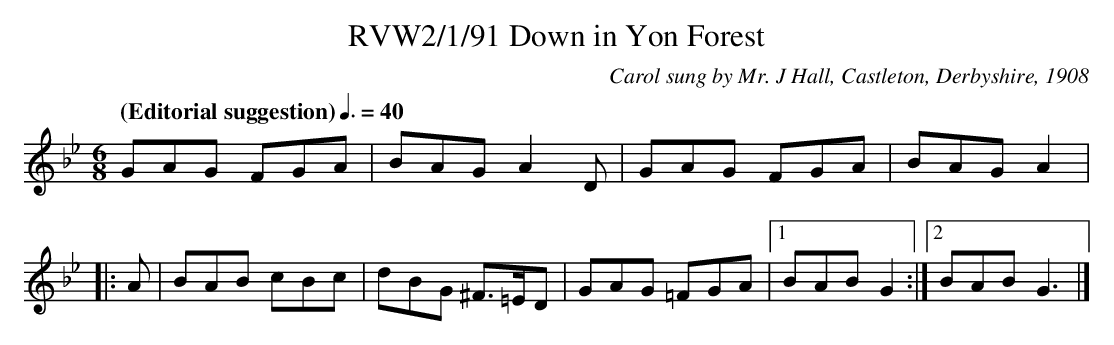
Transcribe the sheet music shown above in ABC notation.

X:1
T:RVW2/1/91 Down in Yon Forest
C:Carol sung by Mr. J Hall, Castleton, Derbyshire, 1908
L:1/8
Q:"(Editorial suggestion)" 3/8=40
M:6/8
K:Gm
GAG FGA | BAG A2 D | GAG FGA | BAG A2 |
|: A | BAB cBc | dBG ^F>=ED |GAG =FGA |1 BAB G2 :|2 BAB G3 |]
